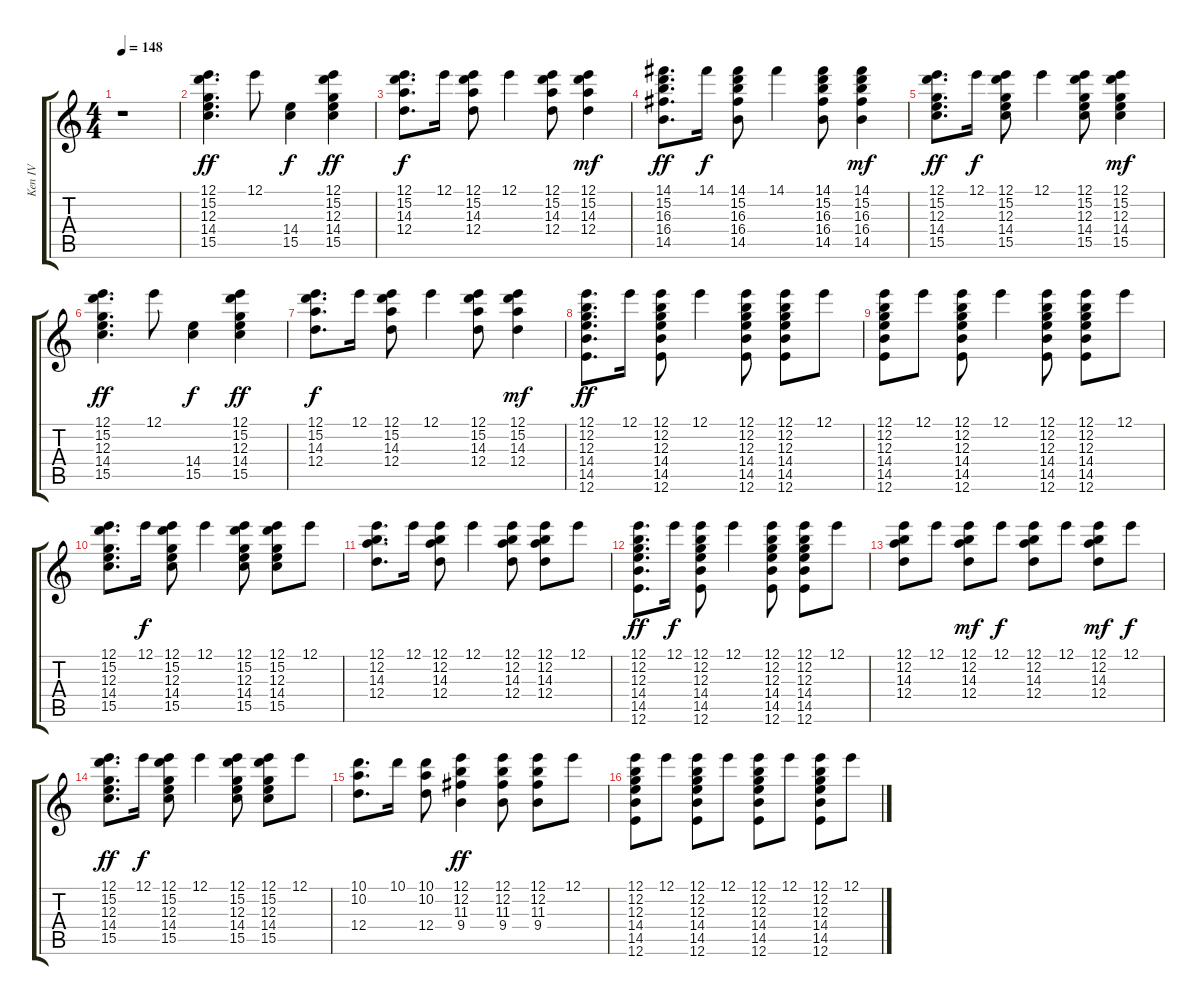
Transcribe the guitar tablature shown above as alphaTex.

\track ("Ken IV" "Ken IV") {instrument acousticguitarsteel}
\staff {score tabs}
\tuning (E4 B3 G3 D3 A2 E2) {hide}
\ts (4 4)
\tempo 148
\clef g2
\ks c
r.1{dy ff} |
(12.1 15.2 12.3 14.4 15.5).4{d} 12.1.8 (14.4 15.5).4{dy f} (12.1 15.2 12.3 14.4 15.5).4{dy ff} |
(12.1 15.2 14.3 12.4).8{d dy f} 12.1.16 (12.1 15.2 14.3 12.4).8 12.1.4 (12.1 15.2 14.3 12.4).8 (12.1 15.2 14.3 12.4).4{dy mf} |
(14.1 15.2 16.3 16.4 14.5).8{d dy ff} 14.1.16{dy f} (14.1 15.2 16.3 16.4 14.5).8 14.1.4 (14.1 15.2 16.3 16.4 14.5).8 (14.1 15.2 16.3 16.4 14.5).4{dy mf} |
(12.1 15.2 12.3 14.4 15.5).8{d dy ff} 12.1.16{dy f} (12.1 15.2 12.3 14.4 15.5).8 12.1.4 (12.1 15.2 12.3 14.4 15.5).8 (12.1 15.2 12.3 14.4 15.5).4{dy mf} |
(12.1 15.2 12.3 14.4 15.5).4{d dy ff} 12.1.8 (14.4 15.5).4{dy f} (12.1 15.2 12.3 14.4 15.5).4{dy ff} |
(12.1 15.2 14.3 12.4).8{d dy f} 12.1.16 (12.1 15.2 14.3 12.4).8 12.1.4 (12.1 15.2 14.3 12.4).8 (12.1 15.2 14.3 12.4).4{dy mf} |
(12.1 12.2 12.3 14.4 14.5 12.6).8{d dy ff} 12.1.16 (12.1 12.2 12.3 14.4 14.5 12.6).8 12.1.4 (12.1 12.2 12.3 14.4 14.5 12.6).8 (12.1 12.2 12.3 14.4 14.5 12.6).8 12.1.8 |
(12.1 12.2 12.3 14.4 14.5 12.6).8 12.1.8 (12.1 12.2 12.3 14.4 14.5 12.6).8 12.1.4 (12.1 12.2 12.3 14.4 14.5 12.6).8 (12.1 12.2 12.3 14.4 14.5 12.6).8 12.1.8 |
(12.1 15.2 12.3 14.4 15.5).8{d} 12.1.16{dy f} (12.1 15.2 12.3 14.4 15.5).8 12.1.4 (12.1 15.2 12.3 14.4 15.5).8 (12.1 15.2 12.3 14.4 15.5).8 12.1.8 |
(12.1 12.2 14.3 12.4).8{d} 12.1.16 (12.1 12.2 14.3 12.4).8 12.1.4 (12.1 12.2 14.3 12.4).8 (12.1 12.2 14.3 12.4).8 12.1.8 |
(12.1 12.2 12.3 14.4 14.5 12.6).8{d dy ff} 12.1.16{dy f} (12.1 12.2 12.3 14.4 14.5 12.6).8 12.1.4 (12.1 12.2 12.3 14.4 14.5 12.6).8 (12.1 12.2 12.3 14.4 14.5 12.6).8 12.1.8 |
(12.1 12.2 14.3 12.4).8 12.1.8 (12.1 12.2 14.3 12.4).8{dy mf} 12.1.8{dy f} (12.1 12.2 14.3 12.4).8 12.1.8 (12.1 12.2 14.3 12.4).8{dy mf} 12.1.8{dy f} |
(12.1 15.2 12.3 14.4 15.5).8{d dy ff} 12.1.16{dy f} (12.1 15.2 12.3 14.4 15.5).8 12.1.4 (12.1 15.2 12.3 14.4 15.5).8 (12.1 15.2 12.3 14.4 15.5).8 12.1.8 |
(10.1 10.2 12.4).8{d} 10.1.16 (10.1 10.2 12.4).8 (12.1 12.2 11.3 9.4).4{dy ff} (12.1 12.2 11.3 9.4).8 (12.1 12.2 11.3 9.4).8 12.1.8 |
(12.1 12.2 12.3 14.4 14.5 12.6).8 12.1.8 (12.1 12.2 12.3 14.4 14.5 12.6).8 12.1.8 (12.1 12.2 12.3 14.4 14.5 12.6).8 12.1.8 (12.1 12.2 12.3 14.4 14.5 12.6).8 12.1.8
